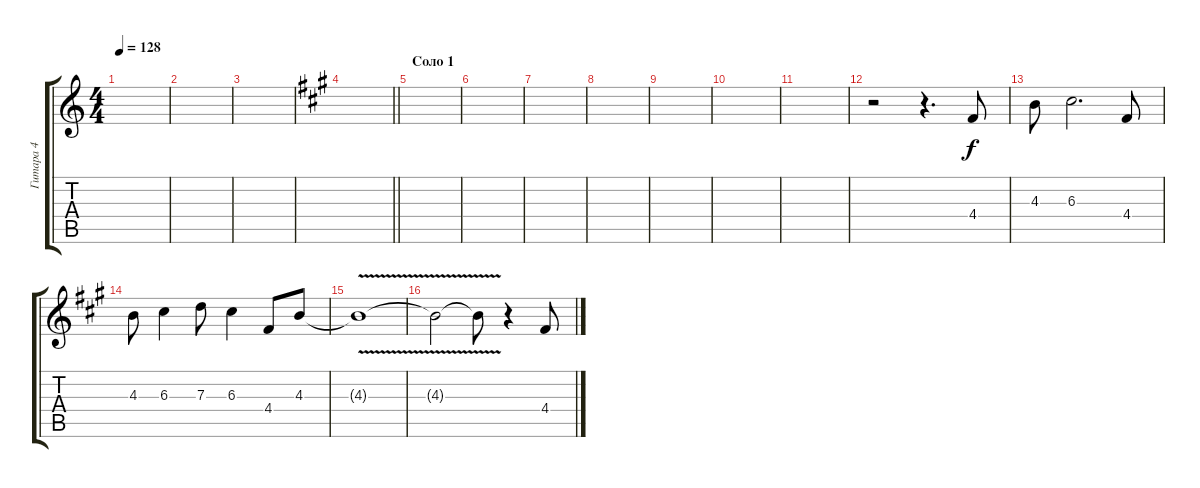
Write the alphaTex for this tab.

\track ("Гитара 4" "Гитара 4") {instrument distortionguitar}
\staff {score tabs}
\tuning (E4 B3 G3 D3 A2 E2) {hide}
\ts (4 4)
\tempo 128
\clef g2
\ks c
|
|
|
\barLineRight lightlight
\ks f#minor
|
\section ("" "Соло 1")
|
|
|
|
|
|
|
r.2 r.4{d} 4.4.8 |
4.3.8 6.3.2{d} 4.4.8 |
4.3.8 6.3.4 7.3.8 6.3.4 4.4.8 4.3.8 |
4.3{v t}.1 |
4.3{v t}.2 4.3{t}.8 r.4 4.4.8
